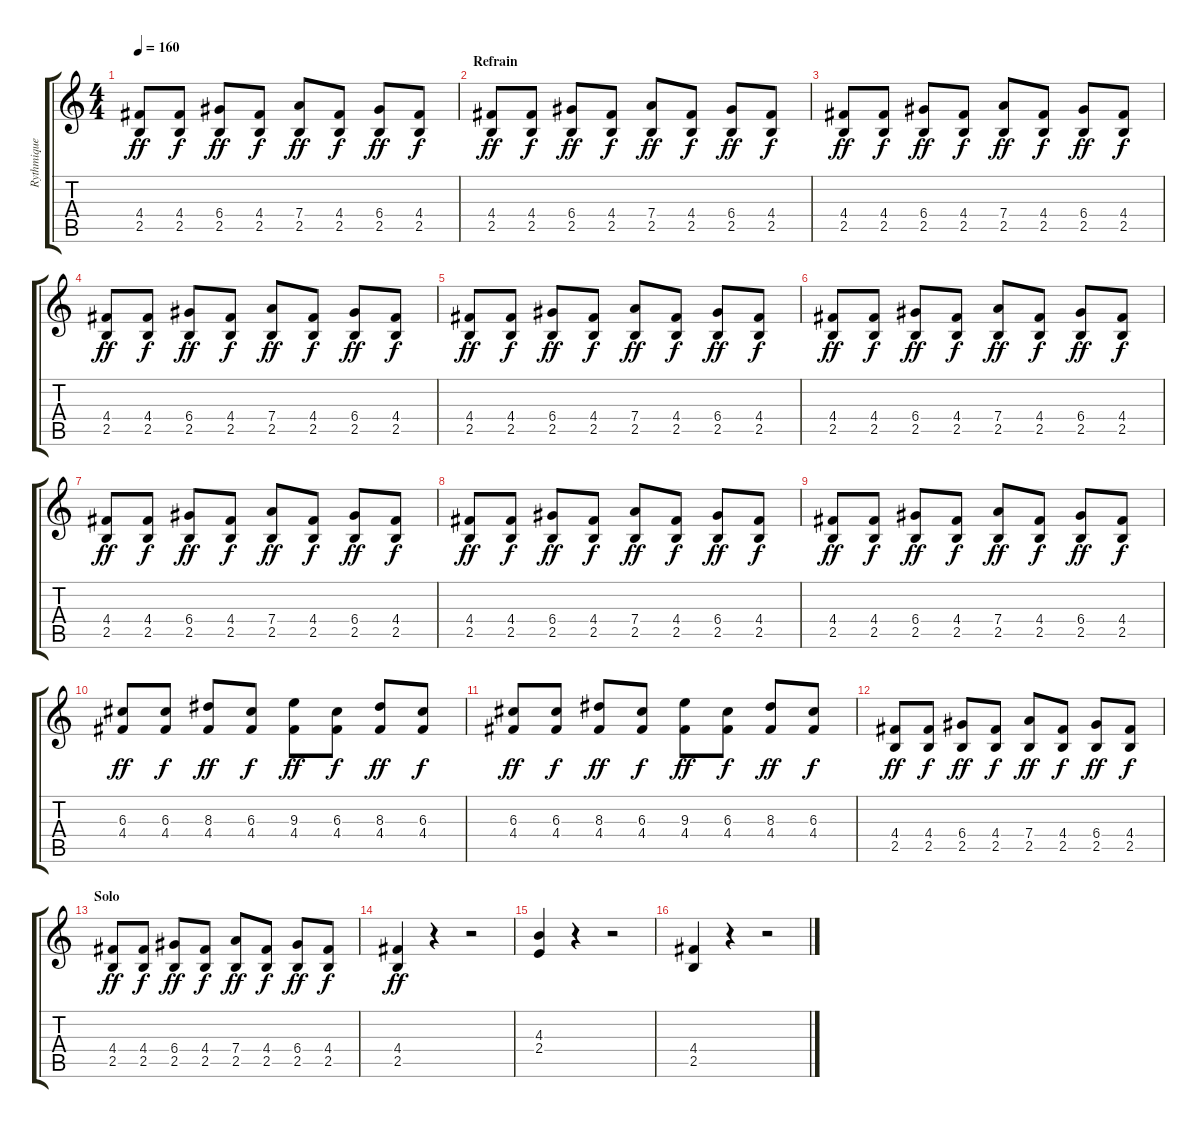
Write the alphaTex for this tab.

\track ("Rythmique" "Rythmique") {instrument distortionguitar}
\staff {score tabs}
\tuning (E4 B3 G3 D3 A2 E2) {hide}
\ts (4 4)
\tempo 160
\clef g2
\ks c
(4.4 2.5).8{dy ff} (4.4 2.5).8{dy f} (6.4 2.5).8{dy ff} (4.4 2.5).8{dy f} (7.4 2.5).8{dy ff} (4.4 2.5).8{dy f} (6.4 2.5).8{dy ff} (4.4 2.5).8{dy f} |
\section ("" "Refrain")
(4.4 2.5).8{dy ff} (4.4 2.5).8{dy f} (6.4 2.5).8{dy ff} (4.4 2.5).8{dy f} (7.4 2.5).8{dy ff} (4.4 2.5).8{dy f} (6.4 2.5).8{dy ff} (4.4 2.5).8{dy f} |
(4.4 2.5).8{dy ff} (4.4 2.5).8{dy f} (6.4 2.5).8{dy ff} (4.4 2.5).8{dy f} (7.4 2.5).8{dy ff} (4.4 2.5).8{dy f} (6.4 2.5).8{dy ff} (4.4 2.5).8{dy f} |
(4.4 2.5).8{dy ff} (4.4 2.5).8{dy f} (6.4 2.5).8{dy ff} (4.4 2.5).8{dy f} (7.4 2.5).8{dy ff} (4.4 2.5).8{dy f} (6.4 2.5).8{dy ff} (4.4 2.5).8{dy f} |
(4.4 2.5).8{dy ff} (4.4 2.5).8{dy f} (6.4 2.5).8{dy ff} (4.4 2.5).8{dy f} (7.4 2.5).8{dy ff} (4.4 2.5).8{dy f} (6.4 2.5).8{dy ff} (4.4 2.5).8{dy f} |
(4.4 2.5).8{dy ff} (4.4 2.5).8{dy f} (6.4 2.5).8{dy ff} (4.4 2.5).8{dy f} (7.4 2.5).8{dy ff} (4.4 2.5).8{dy f} (6.4 2.5).8{dy ff} (4.4 2.5).8{dy f} |
(4.4 2.5).8{dy ff} (4.4 2.5).8{dy f} (6.4 2.5).8{dy ff} (4.4 2.5).8{dy f} (7.4 2.5).8{dy ff} (4.4 2.5).8{dy f} (6.4 2.5).8{dy ff} (4.4 2.5).8{dy f} |
(4.4 2.5).8{dy ff} (4.4 2.5).8{dy f} (6.4 2.5).8{dy ff} (4.4 2.5).8{dy f} (7.4 2.5).8{dy ff} (4.4 2.5).8{dy f} (6.4 2.5).8{dy ff} (4.4 2.5).8{dy f} |
(4.4 2.5).8{dy ff} (4.4 2.5).8{dy f} (6.4 2.5).8{dy ff} (4.4 2.5).8{dy f} (7.4 2.5).8{dy ff} (4.4 2.5).8{dy f} (6.4 2.5).8{dy ff} (4.4 2.5).8{dy f} |
(6.3 4.4).8{dy ff} (6.3 4.4).8{dy f} (8.3 4.4).8{dy ff} (6.3 4.4).8{dy f} (9.3 4.4).8{dy ff} (6.3 4.4).8{dy f} (8.3 4.4).8{dy ff} (6.3 4.4).8{dy f} |
(6.3 4.4).8{dy ff} (6.3 4.4).8{dy f} (8.3 4.4).8{dy ff} (6.3 4.4).8{dy f} (9.3 4.4).8{dy ff} (6.3 4.4).8{dy f} (8.3 4.4).8{dy ff} (6.3 4.4).8{dy f} |
(4.4 2.5).8{dy ff} (4.4 2.5).8{dy f} (6.4 2.5).8{dy ff} (4.4 2.5).8{dy f} (7.4 2.5).8{dy ff} (4.4 2.5).8{dy f} (6.4 2.5).8{dy ff} (4.4 2.5).8{dy f} |
\section ("" "Solo")
(4.4 2.5).8{dy ff} (4.4 2.5).8{dy f} (6.4 2.5).8{dy ff} (4.4 2.5).8{dy f} (7.4 2.5).8{dy ff} (4.4 2.5).8{dy f} (6.4 2.5).8{dy ff} (4.4 2.5).8{dy f} |
(4.4 2.5).4{dy ff} r.4 r.2 |
(4.3 2.4).4 r.4 r.2 |
(4.4 2.5).4 r.4 r.2
